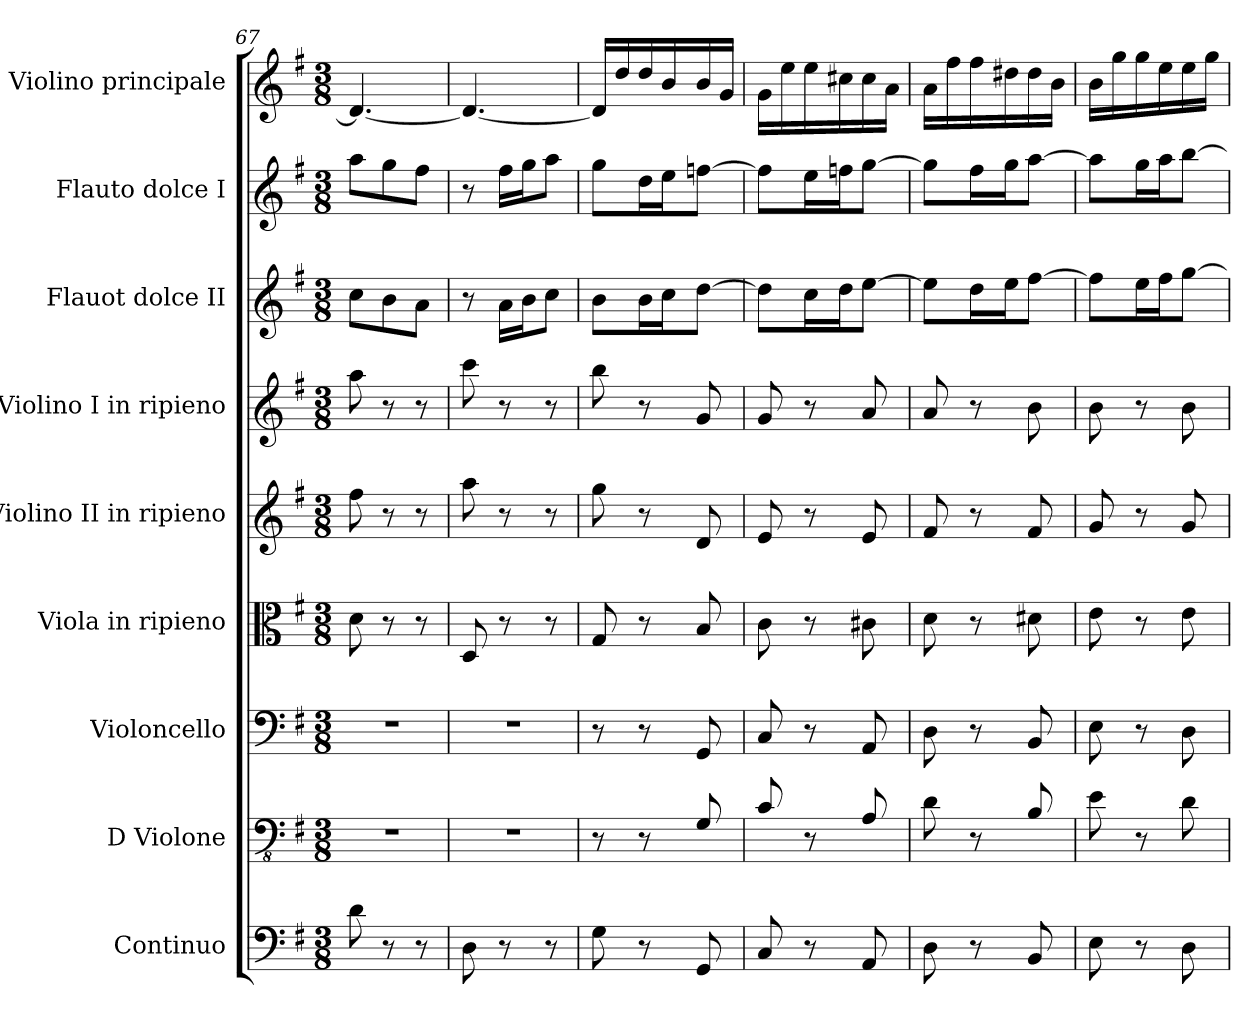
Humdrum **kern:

**kern	**kern	**kern	**kern	**kern	**kern	**kern	**kern	**kern
*part9	*part8	*part7	*part6	*part5	*part4	*part3	*part2	*part1
*staff9	*staff8	*staff7	*staff6	*staff5	*staff4	*staff3	*staff2	*staff1
*I"Continuo	*I"D Violone	*I"Violoncello	*I"Viola in ripieno	*I"Violino II in ripieno	*I"Violino I in ripieno	*I"Flauot dolce II	*I"Flauto dolce I	*I"Violino principale
*I'Cont.	*I'D Vne.	*I'Vc.	*I'Vla.	*I'Vln. II	*I'Vln. I	*I'Fl. II	*I'Fl. I	*I'Vln. p.
*clefF4	*clefFv4	*clefF4	*clefC3	*clefG2	*clefG2	*clefG2	*clefG2	*clefG2
*	*ITrd7c12	*	*	*	*	*	*	*
*k[f#]	*k[f#]	*k[f#]	*k[f#]	*k[f#]	*k[f#]	*k[f#]	*k[f#]	*k[f#]
*M3/8	*M3/8	*M3/8	*M3/8	*M3/8	*M3/8	*M3/8	*M3/8	*M3/8
=67	=67	=67	=67	=67	=67	=67	=67	=67
8d\	4.r	4.r	8d\	8ff#\	8aa\	8cc\L	8aa\L	4.d/_
8r	.	.	8r	8r	8r	8b\	8gg\	.
8r	.	.	8r	8r	8r	8a\J	8ff#\J	.
=68	=68	=68	=68	=68	=68	=68	=68	=68
8D\	4.r	4.r	8D/	8aa\	8ccc\	8r	8r	4.d/_
8r	.	.	8r	8r	8r	16a\LL	16ff#\LL	.
.	.	.	.	.	.	16b\J	16gg\J	.
8r	.	.	8r	8r	8r	8cc\J	8aa\J	.
=69	=69	=69	=69	=69	=69	=69	=69	=69
8G\	8r	8r	8G/	8gg\	8bb\	8b\L	8gg\L	16d/LL]
.	.	.	.	.	.	.	.	16dd/
8r	8r	8r	8r	8r	8r	16b\L	16dd\L	16dd/
.	.	.	.	.	.	16cc\J	16ee\J	16b/
8GG/	8GGG/	8GG/	8B/	8d/	8g/	[8dd\J	[8ffn\J	16b/
.	.	.	.	.	.	.	.	16g/JJ
=70	=70	=70	=70	=70	=70	=70	=70	=70
8C/	8CC/	8C/	8c\	8e/	8g/	8dd\L]	8ff\L]	16g\LL
.	.	.	.	.	.	.	.	16ee\
8r	8r	8r	8r	8r	8r	16cc\L	16ee\L	16ee\
.	.	.	.	.	.	16dd\J	16ffn\J	16cc#X\
8AA/	8AAA/	8AA/	8c#X\	8e/	8a/	[8ee\J	[8gg\J	16cc#\
.	.	.	.	.	.	.	.	16a\JJ
=71	=71	=71	=71	=71	=71	=71	=71	=71
8D\	8DD\	8D\	8d\	8f#/	8a/	8ee\L]	8gg\L]	16a\LL
.	.	.	.	.	.	.	.	16ff#\
8r	8r	8r	8r	8r	8r	16dd\L	16ff#\L	16ff#\
.	.	.	.	.	.	16ee\J	16gg\J	16dd#X\
8BB/	8BBB/	8BB/	8d#X\	8f#/	8b\	[8ff#\J	[8aa\J	16dd#\
.	.	.	.	.	.	.	.	16b\JJ
=72	=72	=72	=72	=72	=72	=72	=72	=72
8E\	8EE\	8E\	8e\	8g/	8b\	8ff#\L]	8aa\L]	16b\LL
.	.	.	.	.	.	.	.	16gg\
8r	8r	8r	8r	8r	8r	16ee\L	16gg\L	16gg\
.	.	.	.	.	.	16ff#\J	16aa\J	16ee\
8D\	8DD\	8D\	8e\	8g/	8b\	[8gg\J	[8bb\J	16ee\
.	.	.	.	.	.	.	.	16gg\JJ
=	=	=	=	=	=	=	=	=
*-	*-	*-	*-	*-	*-	*-	*-	*-
